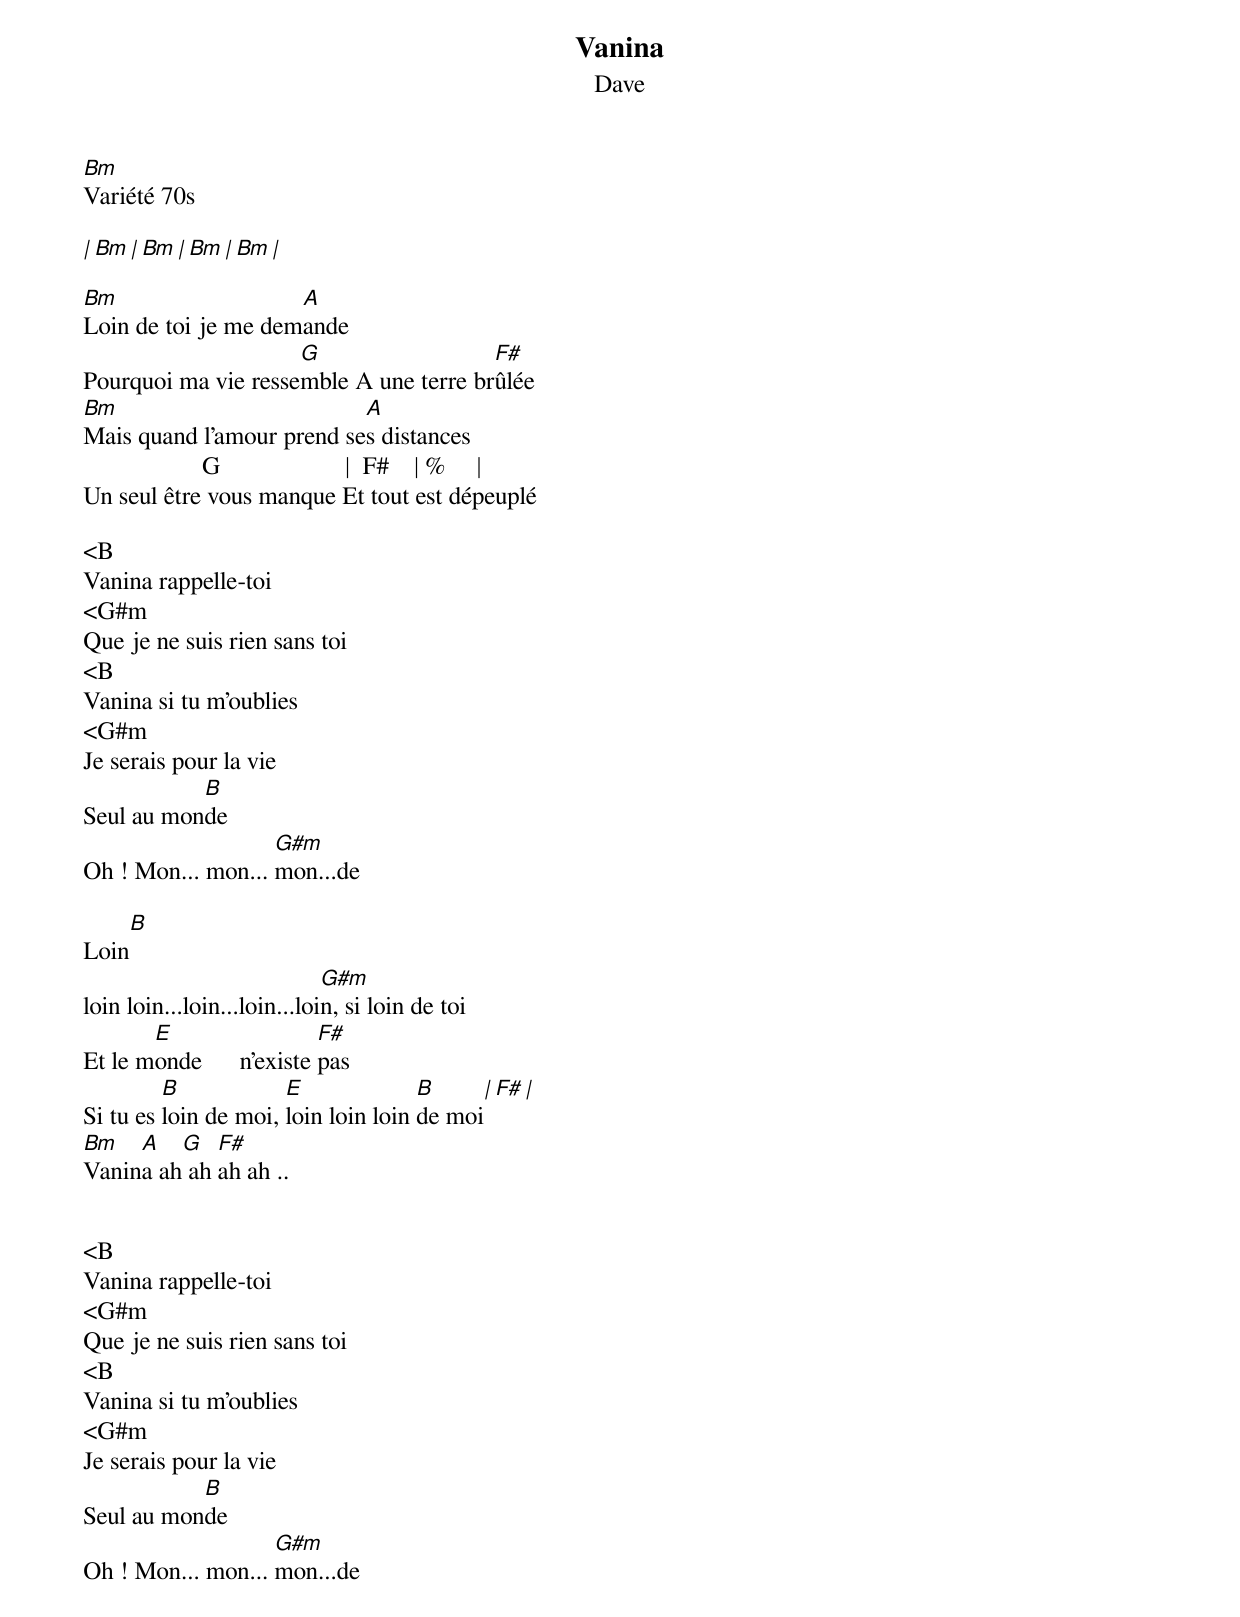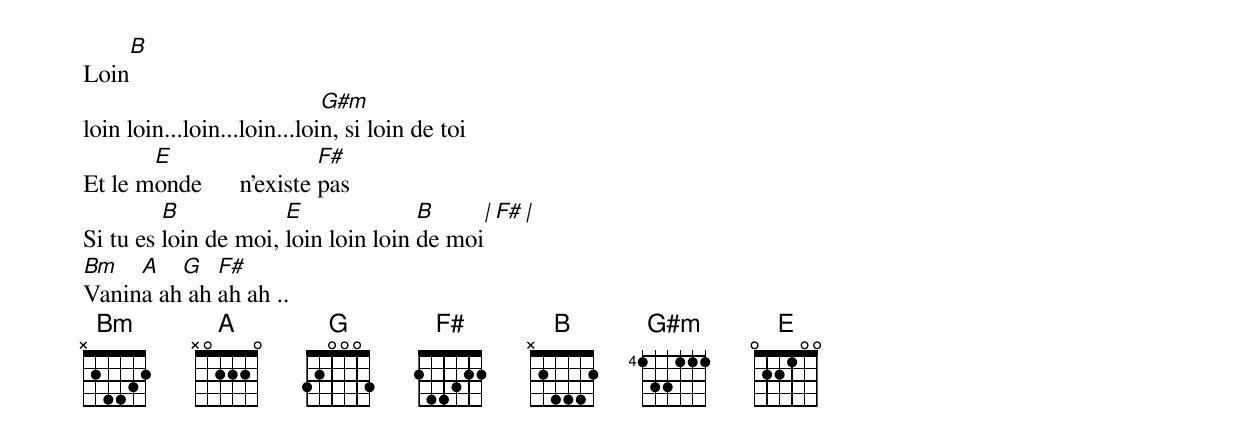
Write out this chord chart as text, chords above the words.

Vanina
Dave
Bm
Variété 70s

| Bm   | Bm   | Bm   | Bm   |

Bm                   A
Loin de toi je me demande
                     G                  F#
Pourquoi ma vie ressemble A une terre brûlée
Bm                         A
Mais quand l'amour prend ses distances
                   G                    |  F#    | %     |
Un seul être vous manque Et tout est dépeuplé

<B
Vanina rappelle-toi
<G#m
Que je ne suis rien sans toi
<B
Vanina si tu m'oublies
<G#m
Je serais pour la vie
           B
Seul au monde
                   G#m
Oh ! Mon... mon... mon...de

     B
Loin
                             G#m
loin loin...loin...loin...loin, si loin de toi
       E                  F#
Et le monde      n'existe pas
         B            E              B      |  F#    |
Si tu es loin de moi, loin loin loin de moi
Bm   A   G   F#
Vanina ah ah ah ah ..


<B
Vanina rappelle-toi
<G#m
Que je ne suis rien sans toi
<B
Vanina si tu m'oublies
<G#m
Je serais pour la vie
           B
Seul au monde
                   G#m
Oh ! Mon... mon... mon...de

     B
Loin
                             G#m
loin loin...loin...loin...loin, si loin de toi
       E                  F#
Et le monde      n'existe pas
         B            E              B      |  F#    |
Si tu es loin de moi, loin loin loin de moi
Bm   A   G   F#
Vanina ah ah ah ah ..
